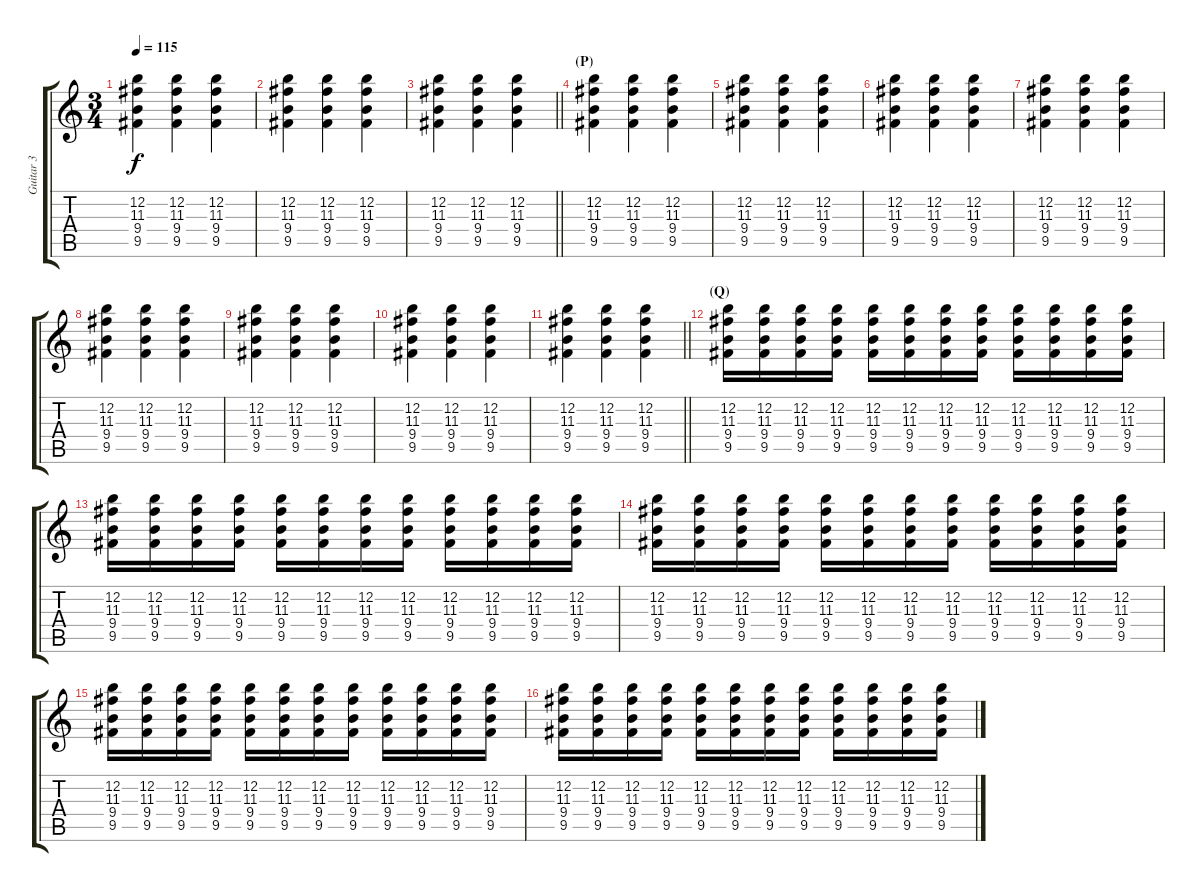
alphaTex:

\track ("Guitar 3" "Guitar 3") {instrument electricguitarjazz}
\staff {score tabs}
\tuning (E4 B3 G3 D3 A2 E2) {hide}
\ts (3 4)
\tempo 115
\clef g2
\ks c
(12.2 11.3 9.4 9.5).4{dy f} (12.2 11.3 9.4 9.5).4 (12.2 11.3 9.4 9.5).4 |
(12.2 11.3 9.4 9.5).4 (12.2 11.3 9.4 9.5).4 (12.2 11.3 9.4 9.5).4 |
\barLineRight lightlight
(12.2 11.3 9.4 9.5).4 (12.2 11.3 9.4 9.5).4 (12.2 11.3 9.4 9.5).4 |
\section ("" "(P)")
(12.2 11.3 9.4 9.5).4 (12.2 11.3 9.4 9.5).4 (12.2 11.3 9.4 9.5).4 |
(12.2 11.3 9.4 9.5).4 (12.2 11.3 9.4 9.5).4 (12.2 11.3 9.4 9.5).4 |
(12.2 11.3 9.4 9.5).4 (12.2 11.3 9.4 9.5).4 (12.2 11.3 9.4 9.5).4 |
(12.2 11.3 9.4 9.5).4 (12.2 11.3 9.4 9.5).4 (12.2 11.3 9.4 9.5).4 |
(12.2 11.3 9.4 9.5).4 (12.2 11.3 9.4 9.5).4 (12.2 11.3 9.4 9.5).4 |
(12.2 11.3 9.4 9.5).4 (12.2 11.3 9.4 9.5).4 (12.2 11.3 9.4 9.5).4 |
(12.2 11.3 9.4 9.5).4 (12.2 11.3 9.4 9.5).4 (12.2 11.3 9.4 9.5).4 |
\barLineRight lightlight
(12.2 11.3 9.4 9.5).4 (12.2 11.3 9.4 9.5).4 (12.2 11.3 9.4 9.5).4 |
\section ("" "(Q)")
(12.2 11.3 9.4 9.5).16 (12.2 11.3 9.4 9.5).16 (12.2 11.3 9.4 9.5).16 (12.2 11.3 9.4 9.5).16 (12.2 11.3 9.4 9.5).16 (12.2 11.3 9.4 9.5).16 (12.2 11.3 9.4 9.5).16 (12.2 11.3 9.4 9.5).16 (12.2 11.3 9.4 9.5).16 (12.2 11.3 9.4 9.5).16 (12.2 11.3 9.4 9.5).16 (12.2 11.3 9.4 9.5).16 |
(12.2 11.3 9.4 9.5).16 (12.2 11.3 9.4 9.5).16 (12.2 11.3 9.4 9.5).16 (12.2 11.3 9.4 9.5).16 (12.2 11.3 9.4 9.5).16 (12.2 11.3 9.4 9.5).16 (12.2 11.3 9.4 9.5).16 (12.2 11.3 9.4 9.5).16 (12.2 11.3 9.4 9.5).16 (12.2 11.3 9.4 9.5).16 (12.2 11.3 9.4 9.5).16 (12.2 11.3 9.4 9.5).16 |
(12.2 11.3 9.4 9.5).16 (12.2 11.3 9.4 9.5).16 (12.2 11.3 9.4 9.5).16 (12.2 11.3 9.4 9.5).16 (12.2 11.3 9.4 9.5).16 (12.2 11.3 9.4 9.5).16 (12.2 11.3 9.4 9.5).16 (12.2 11.3 9.4 9.5).16 (12.2 11.3 9.4 9.5).16 (12.2 11.3 9.4 9.5).16 (12.2 11.3 9.4 9.5).16 (12.2 11.3 9.4 9.5).16 |
(12.2 11.3 9.4 9.5).16 (12.2 11.3 9.4 9.5).16 (12.2 11.3 9.4 9.5).16 (12.2 11.3 9.4 9.5).16 (12.2 11.3 9.4 9.5).16 (12.2 11.3 9.4 9.5).16 (12.2 11.3 9.4 9.5).16 (12.2 11.3 9.4 9.5).16 (12.2 11.3 9.4 9.5).16 (12.2 11.3 9.4 9.5).16 (12.2 11.3 9.4 9.5).16 (12.2 11.3 9.4 9.5).16 |
(12.2 11.3 9.4 9.5).16 (12.2 11.3 9.4 9.5).16 (12.2 11.3 9.4 9.5).16 (12.2 11.3 9.4 9.5).16 (12.2 11.3 9.4 9.5).16 (12.2 11.3 9.4 9.5).16 (12.2 11.3 9.4 9.5).16 (12.2 11.3 9.4 9.5).16 (12.2 11.3 9.4 9.5).16 (12.2 11.3 9.4 9.5).16 (12.2 11.3 9.4 9.5).16 (12.2 11.3 9.4 9.5).16
